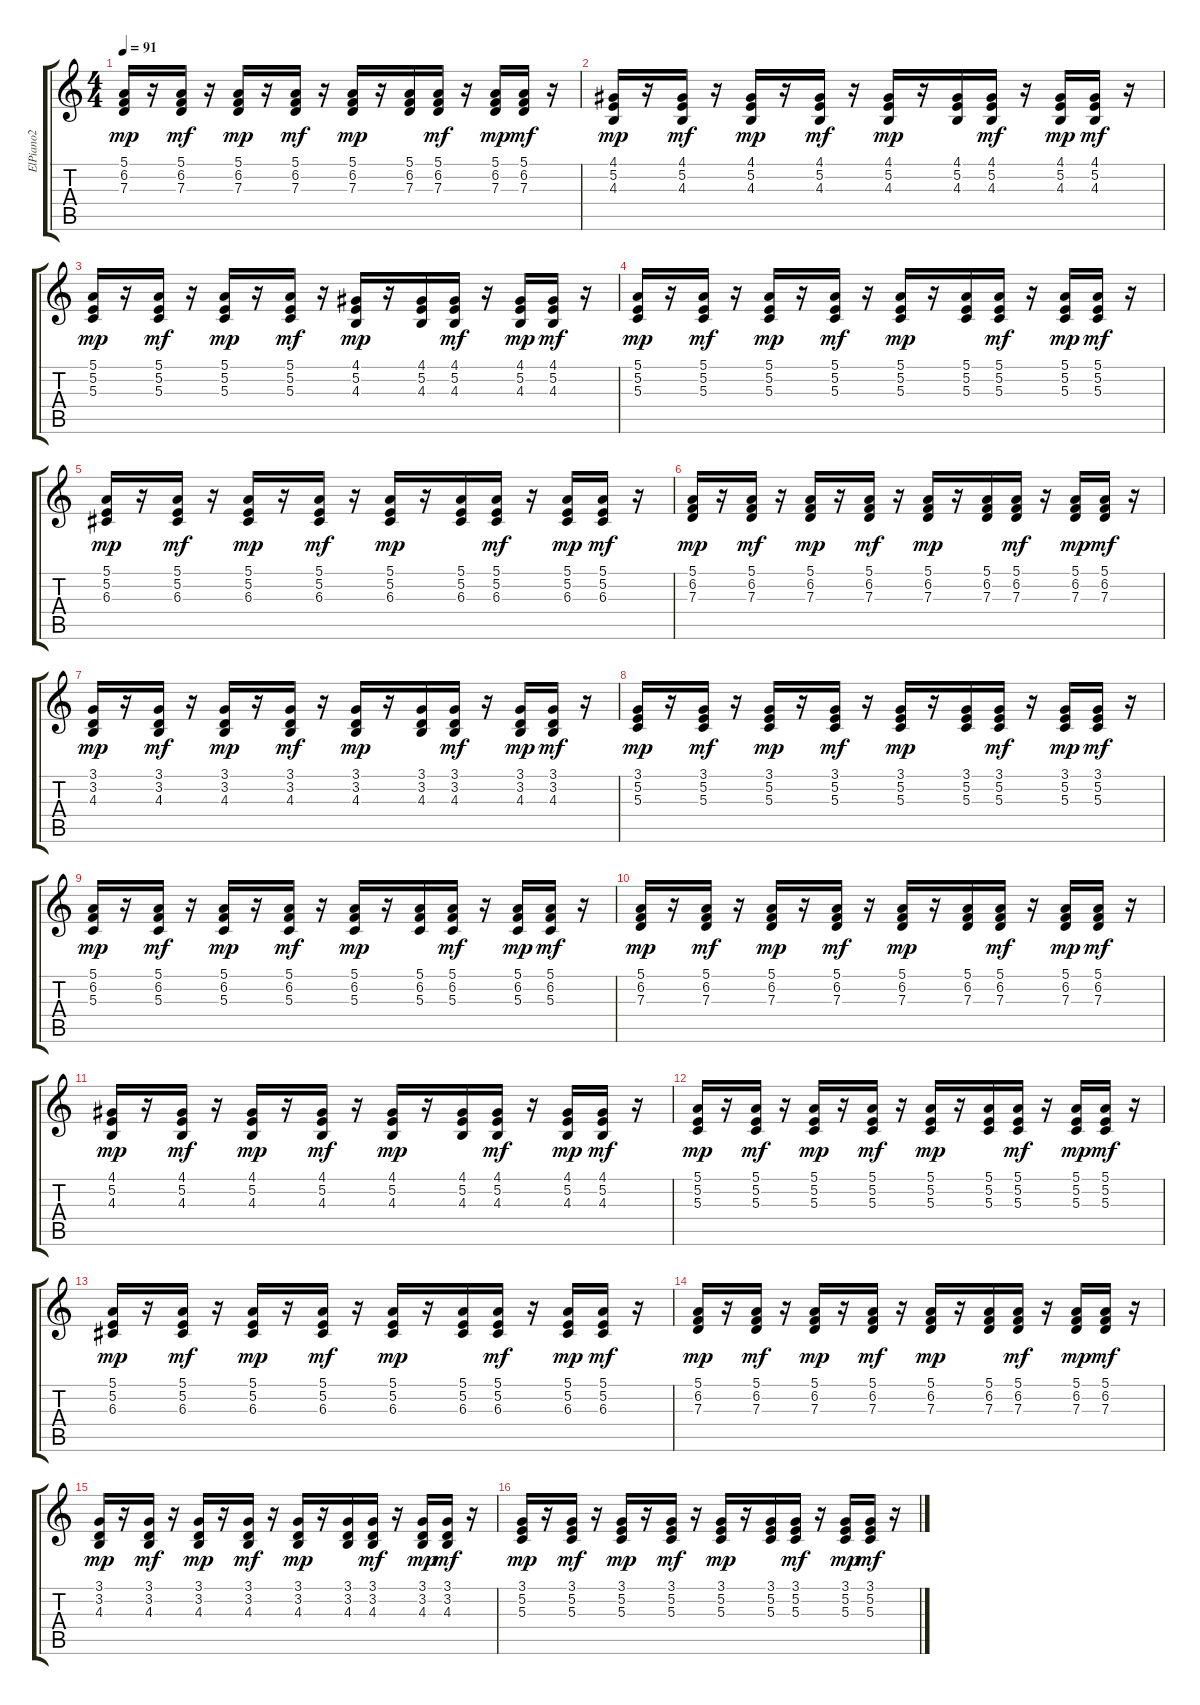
\track ("ElPiano2" "ElPiano2") {instrument electricpiano2}
\staff {score tabs}
\tuning (E4 B3 G3 D3 A2 E2) {hide}
\ts (4 4)
\tempo 91
\clef g2
\ks c
(5.1 6.2 7.3).16{dy mp} r.16 (5.1 6.2 7.3).16{dy mf} r.16 (5.1 6.2 7.3).16{dy mp} r.16 (5.1 6.2 7.3).16{dy mf} r.16 (5.1 6.2 7.3).16{dy mp} r.16 (5.1 6.2 7.3).16 (5.1 6.2 7.3).16{dy mf} r.16 (5.1 6.2 7.3).16{dy mp} (5.1 6.2 7.3).16{dy mf} r.16 |
(4.1 5.2 4.3).16{dy mp} r.16 (4.1 5.2 4.3).16{dy mf} r.16 (4.1 5.2 4.3).16{dy mp} r.16 (4.1 5.2 4.3).16{dy mf} r.16 (4.1 5.2 4.3).16{dy mp} r.16 (4.1 5.2 4.3).16 (4.1 5.2 4.3).16{dy mf} r.16 (4.1 5.2 4.3).16{dy mp} (4.1 5.2 4.3).16{dy mf} r.16 |
(5.1 5.2 5.3).16{dy mp} r.16 (5.1 5.2 5.3).16{dy mf} r.16 (5.1 5.2 5.3).16{dy mp} r.16 (5.1 5.2 5.3).16{dy mf} r.16 (4.1 5.2 4.3).16{dy mp} r.16 (4.1 5.2 4.3).16 (4.1 5.2 4.3).16{dy mf} r.16 (4.1 5.2 4.3).16{dy mp} (4.1 5.2 4.3).16{dy mf} r.16 |
(5.1 5.2 5.3).16{dy mp} r.16 (5.1 5.2 5.3).16{dy mf} r.16 (5.1 5.2 5.3).16{dy mp} r.16 (5.1 5.2 5.3).16{dy mf} r.16 (5.1 5.2 5.3).16{dy mp} r.16 (5.1 5.2 5.3).16 (5.1 5.2 5.3).16{dy mf} r.16 (5.1 5.2 5.3).16{dy mp} (5.1 5.2 5.3).16{dy mf} r.16 |
(5.1 5.2 6.3).16{dy mp} r.16 (5.1 5.2 6.3).16{dy mf} r.16 (5.1 5.2 6.3).16{dy mp} r.16 (5.1 5.2 6.3).16{dy mf} r.16 (5.1 5.2 6.3).16{dy mp} r.16 (5.1 5.2 6.3).16 (5.1 5.2 6.3).16{dy mf} r.16 (5.1 5.2 6.3).16{dy mp} (5.1 5.2 6.3).16{dy mf} r.16 |
(5.1 6.2 7.3).16{dy mp} r.16 (5.1 6.2 7.3).16{dy mf} r.16 (5.1 6.2 7.3).16{dy mp} r.16 (5.1 6.2 7.3).16{dy mf} r.16 (5.1 6.2 7.3).16{dy mp} r.16 (5.1 6.2 7.3).16 (5.1 6.2 7.3).16{dy mf} r.16 (5.1 6.2 7.3).16{dy mp} (5.1 6.2 7.3).16{dy mf} r.16 |
(3.1 3.2 4.3).16{dy mp} r.16 (3.1 3.2 4.3).16{dy mf} r.16 (3.1 3.2 4.3).16{dy mp} r.16 (3.1 3.2 4.3).16{dy mf} r.16 (3.1 3.2 4.3).16{dy mp} r.16 (3.1 3.2 4.3).16 (3.1 3.2 4.3).16{dy mf} r.16 (3.1 3.2 4.3).16{dy mp} (3.1 3.2 4.3).16{dy mf} r.16 |
(3.1 5.2 5.3).16{dy mp} r.16 (3.1 5.2 5.3).16{dy mf} r.16 (3.1 5.2 5.3).16{dy mp} r.16 (3.1 5.2 5.3).16{dy mf} r.16 (3.1 5.2 5.3).16{dy mp} r.16 (3.1 5.2 5.3).16 (3.1 5.2 5.3).16{dy mf} r.16 (3.1 5.2 5.3).16{dy mp} (3.1 5.2 5.3).16{dy mf} r.16 |
(5.1 6.2 5.3).16{dy mp} r.16 (5.1 6.2 5.3).16{dy mf} r.16 (5.1 6.2 5.3).16{dy mp} r.16 (5.1 6.2 5.3).16{dy mf} r.16 (5.1 6.2 5.3).16{dy mp} r.16 (5.1 6.2 5.3).16 (5.1 6.2 5.3).16{dy mf} r.16 (5.1 6.2 5.3).16{dy mp} (5.1 6.2 5.3).16{dy mf} r.16 |
(5.1 6.2 7.3).16{dy mp} r.16 (5.1 6.2 7.3).16{dy mf} r.16 (5.1 6.2 7.3).16{dy mp} r.16 (5.1 6.2 7.3).16{dy mf} r.16 (5.1 6.2 7.3).16{dy mp} r.16 (5.1 6.2 7.3).16 (5.1 6.2 7.3).16{dy mf} r.16 (5.1 6.2 7.3).16{dy mp} (5.1 6.2 7.3).16{dy mf} r.16 |
(4.1 5.2 4.3).16{dy mp} r.16 (4.1 5.2 4.3).16{dy mf} r.16 (4.1 5.2 4.3).16{dy mp} r.16 (4.1 5.2 4.3).16{dy mf} r.16 (4.1 5.2 4.3).16{dy mp} r.16 (4.1 5.2 4.3).16 (4.1 5.2 4.3).16{dy mf} r.16 (4.1 5.2 4.3).16{dy mp} (4.1 5.2 4.3).16{dy mf} r.16 |
(5.1 5.2 5.3).16{dy mp} r.16 (5.1 5.2 5.3).16{dy mf} r.16 (5.1 5.2 5.3).16{dy mp} r.16 (5.1 5.2 5.3).16{dy mf} r.16 (5.1 5.2 5.3).16{dy mp} r.16 (5.1 5.2 5.3).16 (5.1 5.2 5.3).16{dy mf} r.16 (5.1 5.2 5.3).16{dy mp} (5.1 5.2 5.3).16{dy mf} r.16 |
(5.1 5.2 6.3).16{dy mp} r.16 (5.1 5.2 6.3).16{dy mf} r.16 (5.1 5.2 6.3).16{dy mp} r.16 (5.1 5.2 6.3).16{dy mf} r.16 (5.1 5.2 6.3).16{dy mp} r.16 (5.1 5.2 6.3).16 (5.1 5.2 6.3).16{dy mf} r.16 (5.1 5.2 6.3).16{dy mp} (5.1 5.2 6.3).16{dy mf} r.16 |
(5.1 6.2 7.3).16{dy mp} r.16 (5.1 6.2 7.3).16{dy mf} r.16 (5.1 6.2 7.3).16{dy mp} r.16 (5.1 6.2 7.3).16{dy mf} r.16 (5.1 6.2 7.3).16{dy mp} r.16 (5.1 6.2 7.3).16 (5.1 6.2 7.3).16{dy mf} r.16 (5.1 6.2 7.3).16{dy mp} (5.1 6.2 7.3).16{dy mf} r.16 |
(3.1 3.2 4.3).16{dy mp} r.16 (3.1 3.2 4.3).16{dy mf} r.16 (3.1 3.2 4.3).16{dy mp} r.16 (3.1 3.2 4.3).16{dy mf} r.16 (3.1 3.2 4.3).16{dy mp} r.16 (3.1 3.2 4.3).16 (3.1 3.2 4.3).16{dy mf} r.16 (3.1 3.2 4.3).16{dy mp} (3.1 3.2 4.3).16{dy mf} r.16 |
(3.1 5.2 5.3).16{dy mp} r.16 (3.1 5.2 5.3).16{dy mf} r.16 (3.1 5.2 5.3).16{dy mp} r.16 (3.1 5.2 5.3).16{dy mf} r.16 (3.1 5.2 5.3).16{dy mp} r.16 (3.1 5.2 5.3).16 (3.1 5.2 5.3).16{dy mf} r.16 (3.1 5.2 5.3).16{dy mp} (3.1 5.2 5.3).16{dy mf} r.16
